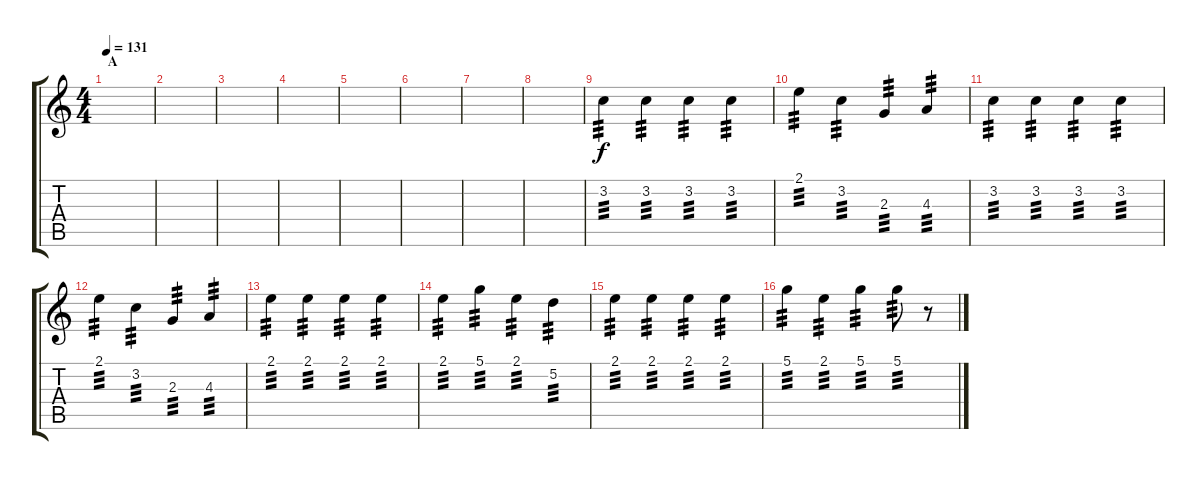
\track "" {instrument acousticguitarsteel}
\staff {score tabs}
\tuning (D4 A3 F3 C3 G2 C2) {hide}
\ts (4 4)
\section ("" "A")
\tempo 131
\clef g2
\ks c
|
|
|
|
|
|
|
|
3.2.4{tp 3} 3.2.4{tp 3} 3.2.4{tp 3} 3.2.4{tp 3} |
2.1.4{tp 3} 3.2.4{tp 3} 2.3.4{tp 3} 4.3.4{tp 3} |
3.2.4{tp 3} 3.2.4{tp 3} 3.2.4{tp 3} 3.2.4{tp 3} |
2.1.4{tp 3} 3.2.4{tp 3} 2.3.4{tp 3} 4.3.4{tp 3} |
2.1.4{tp 3} 2.1.4{tp 3} 2.1.4{tp 3} 2.1.4{tp 3} |
2.1.4{tp 3} 5.1.4{tp 3} 2.1.4{tp 3} 5.2.4{tp 3} |
2.1.4{tp 3} 2.1.4{tp 3} 2.1.4{tp 3} 2.1.4{tp 3} |
5.1.4{tp 3} 2.1.4{tp 3} 5.1.4{tp 3} 5.1.8{tp 3} r.8
